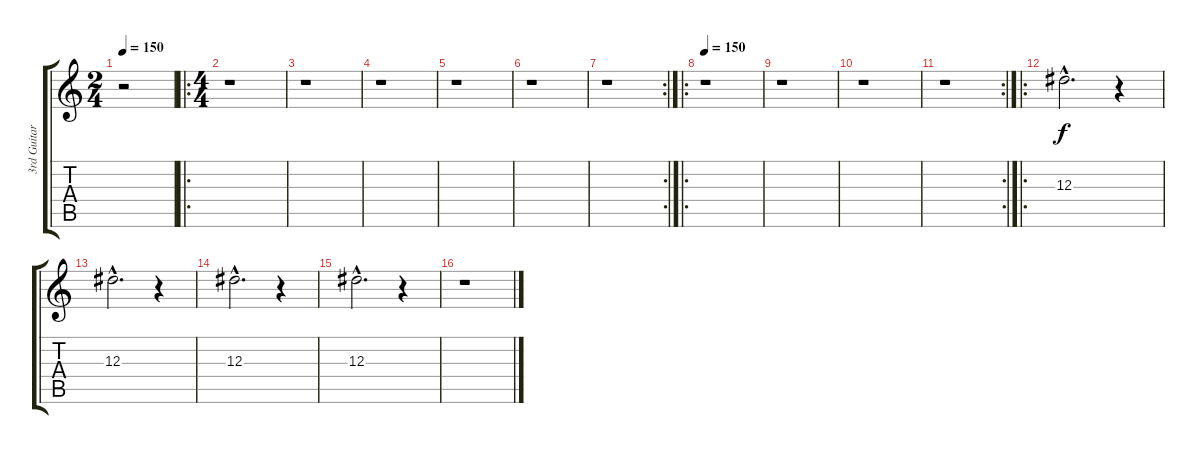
\track ("3rd Guitar" "3rd Guitar") {instrument distortionguitar}
\staff {score tabs}
\tuning (C4 G3 Eb3 Bb2 F2 C2) {hide}
\ts (2 4)
\tempo 150
\clef g2
\ks c
r.2{dy f instrument distortionguitar} |
\ro
\ts (4 4)
r.1 |
r.1 |
r.1 |
r.1 |
r.1 |
\rc 2
r.1 |
\ro
\tempo 150
r.1 |
r.1 |
r.1 |
\rc 2
r.1 |
\ro
12.3{hac}.2{d} r.4 |
12.3{hac}.2{d volume 13} r.4 |
12.3{hac}.2{d volume 12 balance 5} r.4 |
12.3{hac}.2{d volume 11 balance 12} r.4 |
r.1
